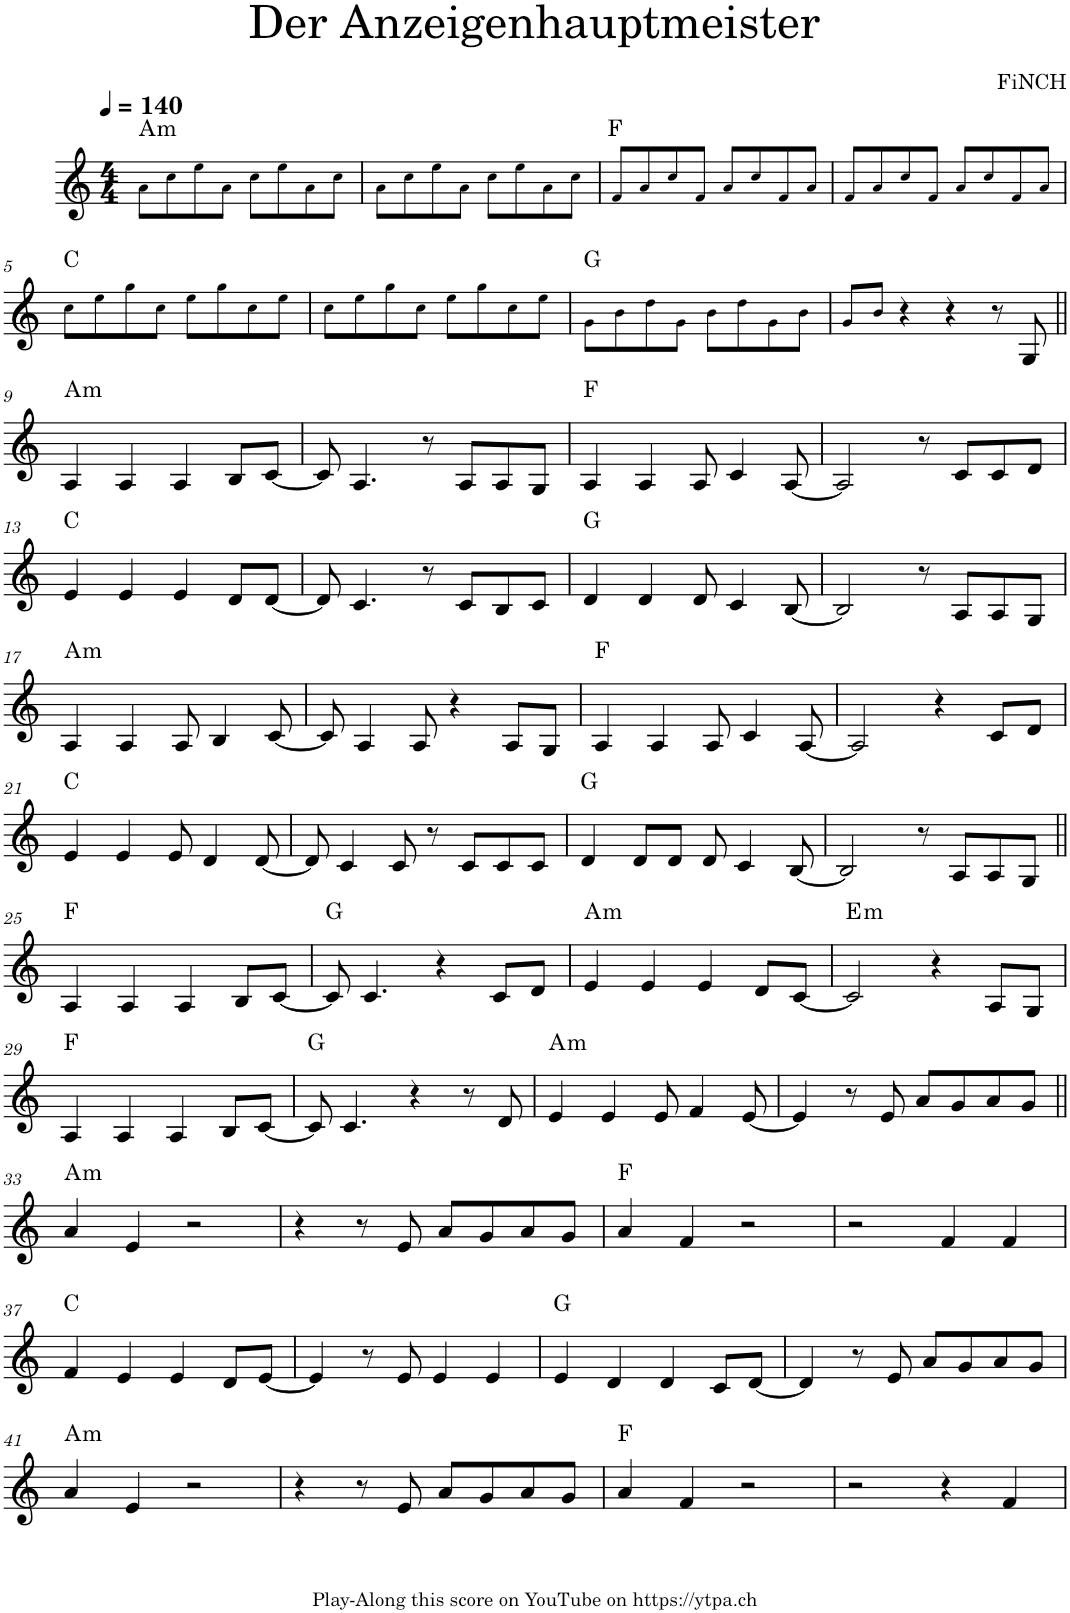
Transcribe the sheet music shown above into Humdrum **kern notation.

**kern	**harte
*part1	*part1
*staff1	*
*I"Piano	*
*I'Pno.	*
*clefG2	*
*k[]	*
*M4/4	*
*MM140	*
=1	=1
!	!LO:H:kt=m
8a!\L	A:min
8cc!\	.
8ee!\	.
8a!\J	.
8cc!\L	.
8ee!\	.
8a!\	.
8cc!\J	.
=2	=2
8a!\L	.
8cc!\	.
8ee!\	.
8a!\J	.
8cc!\L	.
8ee!\	.
8a!\	.
8cc!\J	.
=3	=3
8f!/L	F:maj
8a!/	.
8cc!/	.
8f!/J	.
8a!/L	.
8cc!/	.
8f!/	.
8a!/J	.
=4	=4
8f!/L	.
8a!/	.
8cc!/	.
8f!/J	.
8a!/L	.
8cc!/	.
8f!/	.
8a!/J	.
!!LO:LB:g=z
=5	=5
8cc!\L	C:maj
8ee!\	.
8gg!\	.
8cc!\J	.
8ee!\L	.
8gg!\	.
8cc!\	.
8ee!\J	.
=6	=6
8cc!\L	.
8ee!\	.
8gg!\	.
8cc!\J	.
8ee!\L	.
8gg!\	.
8cc!\	.
8ee!\J	.
=7	=7
8g!\L	G:maj
8b!\	.
8dd!\	.
8g!\J	.
8b!\L	.
8dd!\	.
8g!\	.
8b!\J	.
=8	=8
8g!/L	.
8b!/J	.
4r	.
4r	.
8r	.
8G/	.
!!LO:LB:g=z
=9||	=9||
!	!LO:H:kt=m
4A/	A:min
4A/	.
4A/	.
8B/L	.
[8c/J	.
=10	=10
8c/]	.
4.A/	.
8r	.
8A/L	.
8A/	.
8G/J	.
=11	=11
4A/	F:maj
4A/	.
8A/	.
4c/	.
[8A/	.
=12	=12
2A/]	.
8r	.
8c/L	.
8c/	.
8d/J	.
!!LO:LB:g=z
=13	=13
4e/	C:maj
4e/	.
4e/	.
8d/L	.
[8d/J	.
=14	=14
8d/]	.
4.c/	.
8r	.
8c/L	.
8B/	.
8c/J	.
=15	=15
4d/	G:maj
4d/	.
8d/	.
4c/	.
[8B/	.
=16	=16
2B/]	.
8r	.
8A/L	.
8A/	.
8G/J	.
!!LO:LB:g=z
=17	=17
!	!LO:H:kt=m
4A/	A:min
4A/	.
8A/	.
4B/	.
[8c/	.
=18	=18
8c/]	.
4A/	.
8A/	.
4r	.
8A/L	.
8G/J	.
=19	=19
4A/	F:maj
4A/	.
8A/	.
4c/	.
[8A/	.
=20	=20
2A/]	.
4r	.
8c/L	.
8d/J	.
!!LO:LB:g=z
=21	=21
4e/	C:maj
4e/	.
8e/	.
4d/	.
[8d/	.
=22	=22
8d/]	.
4c/	.
8c/	.
8r	.
8c/L	.
8c/	.
8c/J	.
=23	=23
4d/	G:maj
8d/L	.
8d/J	.
8d/	.
4c/	.
[8B/	.
=24	=24
2B/]	.
8r	.
8A/L	.
8A/	.
8G/J	.
!!LO:LB:g=z
=25||	=25||
4A/	F:maj
4A/	.
4A/	.
8B/L	.
[8c/J	.
=26	=26
8c/]	G:maj
4.c/	.
4r	.
8c/L	.
8d/J	.
=27	=27
!	!LO:H:kt=m
4e/	A:min
4e/	.
4e/	.
8d/L	.
[8c/J	.
=28	=28
!	!LO:H:kt=m
2c/]	E:min
4r	.
8A/L	.
8G/J	.
!!LO:LB:g=z
=29	=29
4A/	F:maj
4A/	.
4A/	.
8B/L	.
[8c/J	.
=30	=30
8c/]	G:maj
4.c/	.
4r	.
8r	.
8d/	.
=31	=31
!	!LO:H:kt=m
4e/	A:min
4e/	.
8e/	.
4f/	.
[8e/	.
=32	=32
4e/]	.
8r	.
8e/	.
8a/L	.
8g/	.
8a/	.
8g/J	.
!!LO:LB:g=z
=33||	=33||
!	!LO:H:kt=m
4a/	A:min
4e/	.
2r	.
=34	=34
4r	.
8r	.
8e/	.
8a/L	.
8g/	.
8a/	.
8g/J	.
=35	=35
4a/	F:maj
4f/	.
2r	.
=36	=36
2r	.
4f/	.
4f/	.
!!LO:LB:g=z
=37	=37
4f/	C:maj
4e/	.
4e/	.
8d/L	.
[8e/J	.
=38	=38
4e/]	.
8r	.
8e/	.
4e/	.
4e/	.
=39	=39
4e/	G:maj
4d/	.
4d/	.
8c/L	.
[8d/J	.
=40	=40
4d/]	.
8r	.
8e/	.
8a/L	.
8g/	.
8a/	.
8g/J	.
!!LO:LB:g=z
=41	=41
!	!LO:H:kt=m
4a/	A:min
4e/	.
2r	.
=42	=42
4r	.
8r	.
8e/	.
8a/L	.
8g/	.
8a/	.
8g/J	.
=43	=43
4a/	F:maj
4f/	.
2r	.
=44	=44
2r	.
4r	.
4f/	.
=	=
*-	*-
